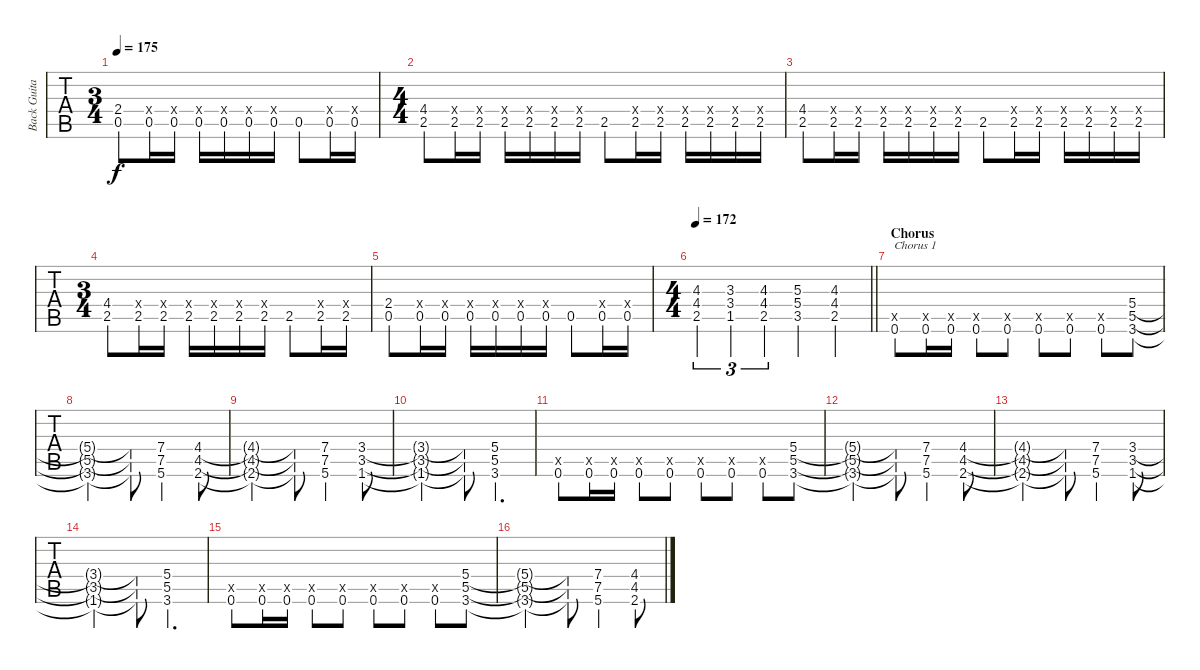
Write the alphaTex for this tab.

\track ("Back Guitar" "Back Guita") {instrument distortionguitar}
\staff {tabs}
\tuning (E4 B3 G3 D3 A2 E2) {hide}
\ts (3 4)
\tempo 175
\clef g2
\ks c
(2.4 0.5).8{dy f} (0.4{x} 0.5).16 (0.4{x} 0.5).16 (0.4{x} 0.5).16 (0.4{x} 0.5).16 (0.4{x} 0.5).16 (0.4{x} 0.5).16 0.5.8 (0.4{x} 0.5).16 (0.4{x} 0.5).16 |
\ts (4 4)
(4.4 2.5).8 (0.4{x} 2.5).16 (0.4{x} 2.5).16 (0.4{x} 2.5).16 (0.4{x} 2.5).16 (0.4{x} 2.5).16 (0.4{x} 2.5).16 2.5.8 (0.4{x} 2.5).16 (0.4{x} 2.5).16 (0.4{x} 2.5).16 (0.4{x} 2.5).16 (0.4{x} 2.5).16 (0.4{x} 2.5).16 |
(4.4 2.5).8 (0.4{x} 2.5).16 (0.4{x} 2.5).16 (0.4{x} 2.5).16 (0.4{x} 2.5).16 (0.4{x} 2.5).16 (0.4{x} 2.5).16 2.5.8 (0.4{x} 2.5).16 (0.4{x} 2.5).16 (0.4{x} 2.5).16 (0.4{x} 2.5).16 (0.4{x} 2.5).16 (0.4{x} 2.5).16 |
\ts (3 4)
(4.4 2.5).8 (0.4{x} 2.5).16 (0.4{x} 2.5).16 (0.4{x} 2.5).16 (0.4{x} 2.5).16 (0.4{x} 2.5).16 (0.4{x} 2.5).16 2.5.8 (0.4{x} 2.5).16 (0.4{x} 2.5).16 |
(2.4 0.5).8 (0.4{x} 0.5).16 (0.4{x} 0.5).16 (0.4{x} 0.5).16 (0.4{x} 0.5).16 (0.4{x} 0.5).16 (0.4{x} 0.5).16 0.5.8 (0.4{x} 0.5).16 (0.4{x} 0.5).16 |
\ts (4 4)
\tempo 172
\barLineRight lightlight
(4.3 4.4 2.5).4{tu (3 2)} (3.3 3.4 1.5).4{tu (3 2)} (4.3 4.4 2.5).4{tu (3 2)} (5.3 5.4 3.5).4 (4.3 4.4 2.5).4 |
\section ("" "Chorus")
(0.5{x} 0.6).8{txt "Chorus 1"} (0.5{x} 0.6).16 (0.5{x} 0.6).16 (0.5{x} 0.6).8 (0.5{x} 0.6).8 (0.5{x} 0.6).8 (0.5{x} 0.6).8 (0.5{x} 0.6).8 (5.4 5.5 3.6).8 |
(5.4{t} 5.5{t} 3.6{t}).2 (5.4{t} 5.5{t} 3.6{t}).8 (7.4 7.5 5.6).4 (4.4 4.5 2.6).8 |
(4.4{t} 4.5{t} 2.6{t}).2 (4.4{t} 4.5{t} 2.6{t}).8 (7.4 7.5 5.6).4 (3.4 3.5 1.6).8 |
(3.4{t} 3.5{t} 1.6{t}).2 (3.4{t} 3.5{t} 1.6{t}).8 (5.4 5.5 3.6).4{d} |
(0.5{x} 0.6).8 (0.5{x} 0.6).16 (0.5{x} 0.6).16 (0.5{x} 0.6).8 (0.5{x} 0.6).8 (0.5{x} 0.6).8 (0.5{x} 0.6).8 (0.5{x} 0.6).8 (5.4 5.5 3.6).8 |
(5.4{t} 5.5{t} 3.6{t}).2 (5.4{t} 5.5{t} 3.6{t}).8 (7.4 7.5 5.6).4 (4.4 4.5 2.6).8 |
(4.4{t} 4.5{t} 2.6{t}).2 (4.4{t} 4.5{t} 2.6{t}).8 (7.4 7.5 5.6).4 (3.4 3.5 1.6).8 |
(3.4{t} 3.5{t} 1.6{t}).2 (3.4{t} 3.5{t} 1.6{t}).8 (5.4 5.5 3.6).4{d} |
(0.5{x} 0.6).8 (0.5{x} 0.6).16 (0.5{x} 0.6).16 (0.5{x} 0.6).8 (0.5{x} 0.6).8 (0.5{x} 0.6).8 (0.5{x} 0.6).8 (0.5{x} 0.6).8 (5.4 5.5 3.6).8 |
(5.4{t} 5.5{t} 3.6{t}).2 (5.4{t} 5.5{t} 3.6{t}).8 (7.4 7.5 5.6).4 (4.4 4.5 2.6).8
